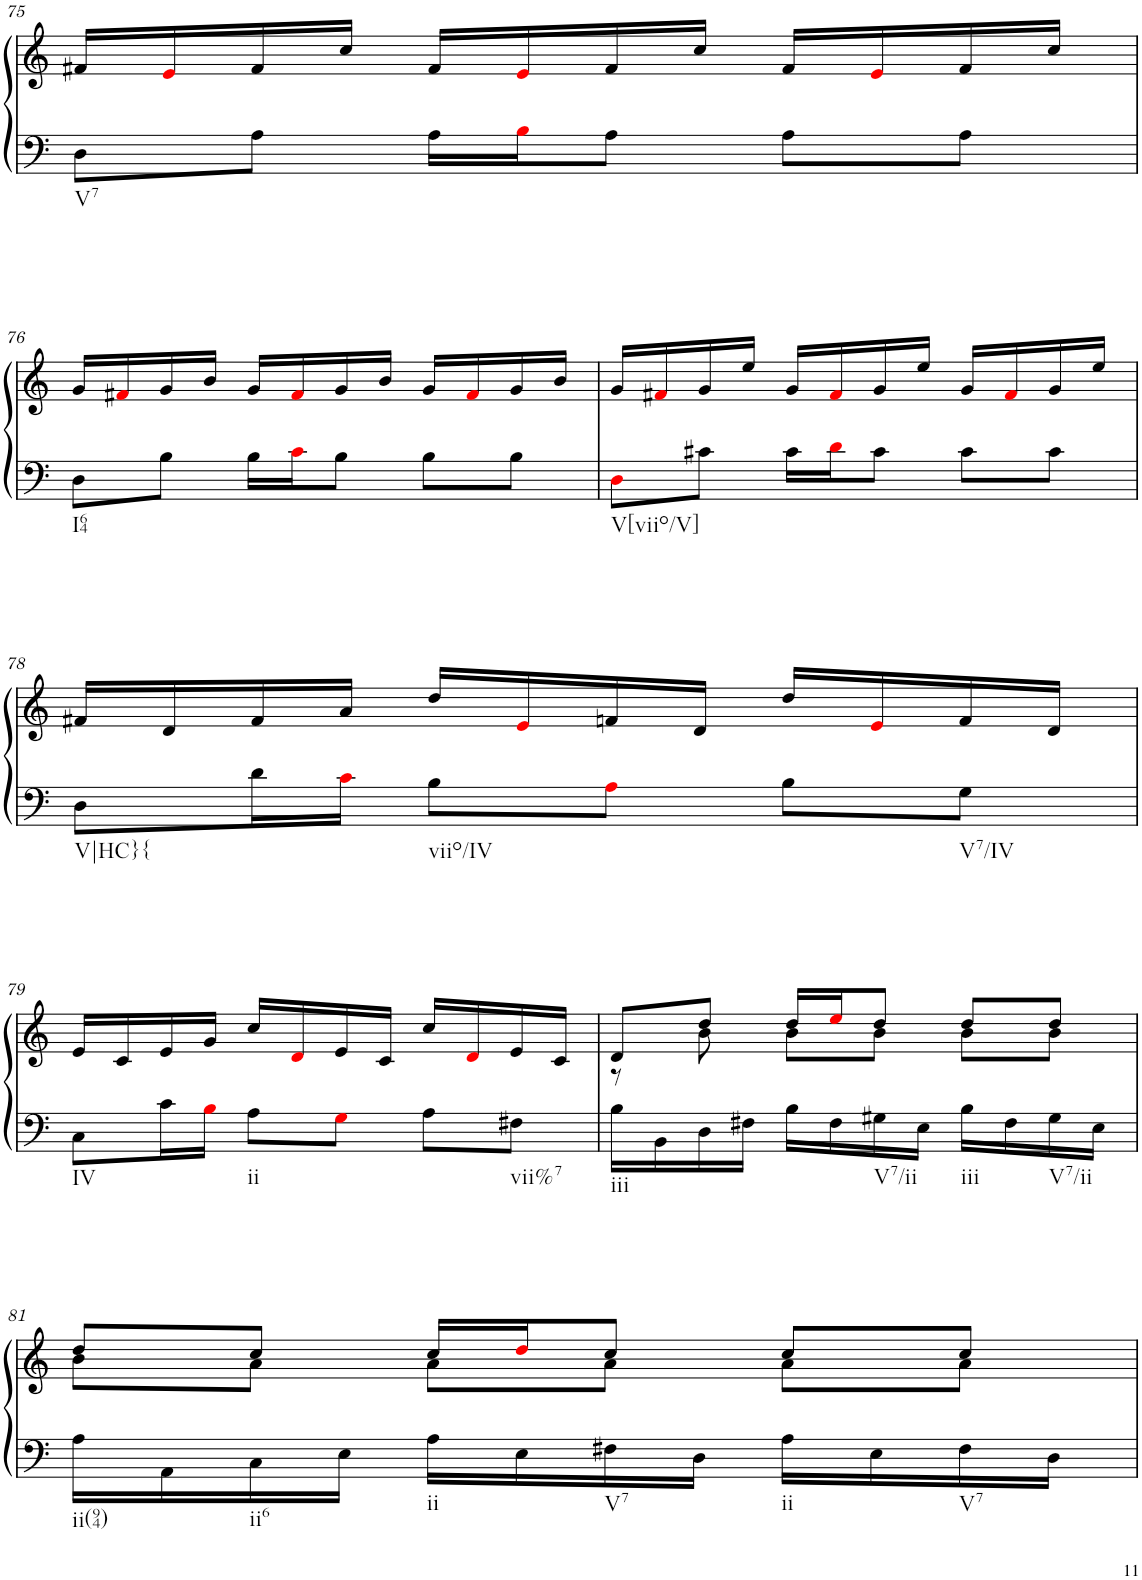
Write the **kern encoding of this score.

**kern	**kern
*part1	*part1
*staff2	*staff1
*I"Klavier linke Hand	*
!!LO:PB:g=z
*clefF4	*clefG2
*k[]	*k[]
*M3/4	*M3/4
=75	=75
!LO:TX:b:t=V7	!
8D\L	16f#X/LL
.	16ei/
8A\J	16f#/
.	16cc/JJ
16A\LL	16f#/LL
16Bi\J	16ei/
8A\J	16f#/
.	16cc/JJ
8A\L	16f#/LL
.	16ei/
8A\J	16f#/
.	16cc/JJ
!!LO:LB:g=z
=76	=76
!LO:TX:b:t=I64	!
8D\L	16g/LL
.	16f#Xi/
8B\J	16g/
.	16b/JJ
16B\LL	16g/LL
16ci\J	16f#i/
8B\J	16g/
.	16b/JJ
8B\L	16g/LL
.	16f#i/
8B\J	16g/
.	16b/JJ
=77	=77
!LO:TX:b:t=V[viio/V]	!
8Di\L	16g/LL
.	16f#Xi/
8c#X\J	16g/
.	16ee/JJ
16c#\LL	16g/LL
16di\J	16f#i/
8c#\J	16g/
.	16ee/JJ
8c#\L	16g/LL
.	16f#i/
8c#\J	16g/
.	16ee/JJ
!!LO:LB:g=z
=78	=78
!LO:TX:b:t=V|HC}{	!
8D\L	16f#X/LL
.	16d/
16d\L	16f#/
16ci\JJ	16a/JJ
!LO:TX:b:t=viio/IV	!
8B\L	16dd/LL
.	16ei/
8Ai\J	16fn/
.	16d/JJ
8B\L	16dd/LL
.	16ei/
!LO:TX:b:t=V7/IV	!
8G\J	16f/
.	16d/JJ
!!LO:LB:g=z
=79	=79
!LO:TX:b:t=IV	!
8C\L	16e/LL
.	16c/
16c\L	16e/
16Bi\JJ	16g/JJ
!LO:TX:b:t=ii	!
8A\L	16cc/LL
.	16di/
8Gi\J	16e/
.	16c/JJ
8A\L	16cc/LL
.	16di/
!LO:TX:b:t=vii%7	!
8F#X\J	16e/
.	16c/JJ
=80	=80
*	*^
!LO:TX:b:t=iii	!	!
16B\LL	8d/L	8r
16BB\	.	.
16D\	8dd/J	8b\
16F#X\JJ	.	.
16B\LL	16dd/LL	8b\L
16F#\	16eei/J	.
!LO:TX:b:t=V7/ii	!	!
16G#X\	8dd/J	8b\J
16E\JJ	.	.
!LO:TX:b:t=iii	!	!
16B\LL	8dd/L	8b\L
16F#\	.	.
!LO:TX:b:t=V7/ii	!	!
16G#\	8dd/J	8b\J
16E\JJ	.	.
!!LO:LB:g=z	!!
=81	=81	=81
!LO:TX:b:t=ii(94)	!	!
16A\LL	8dd/L	8b\L
16AA\	.	.
!LO:TX:b:t=ii6	!	!
16C\	8cc/J	8a\J
16E\JJ	.	.
!LO:TX:b:t=ii	!	!
16A\LL	16cc/LL	8a\L
16E\	16ddi/J	.
!LO:TX:b:t=V7	!	!
16F#X\	8cc/J	8a\J
16D\JJ	.	.
!LO:TX:b:t=ii	!	!
16A\LL	8cc/L	8a\L
16E\	.	.
!LO:TX:b:t=V7	!	!
16F#\	8cc/J	8a\J
16D\JJ	.	.
*	*v	*v
=	=
*-	*-
